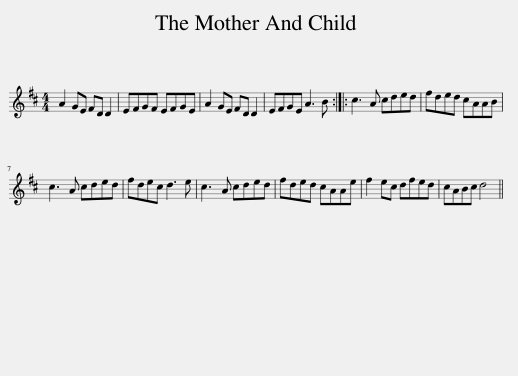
X:1
L:1/8
M:4/4
I:linebreak $
K:D
V:1 treble
V:1
 A2 GE FD D2 | EFGF EFGE | A2 GE FD D2 | EFGE A3 B :: c3 A cded | %5
 fded cAAB |$ c3 A cded | fdec d3 e | c3 A cded | fded cAAe | %10
 f2 ec dfed | cABc d4 || %12
